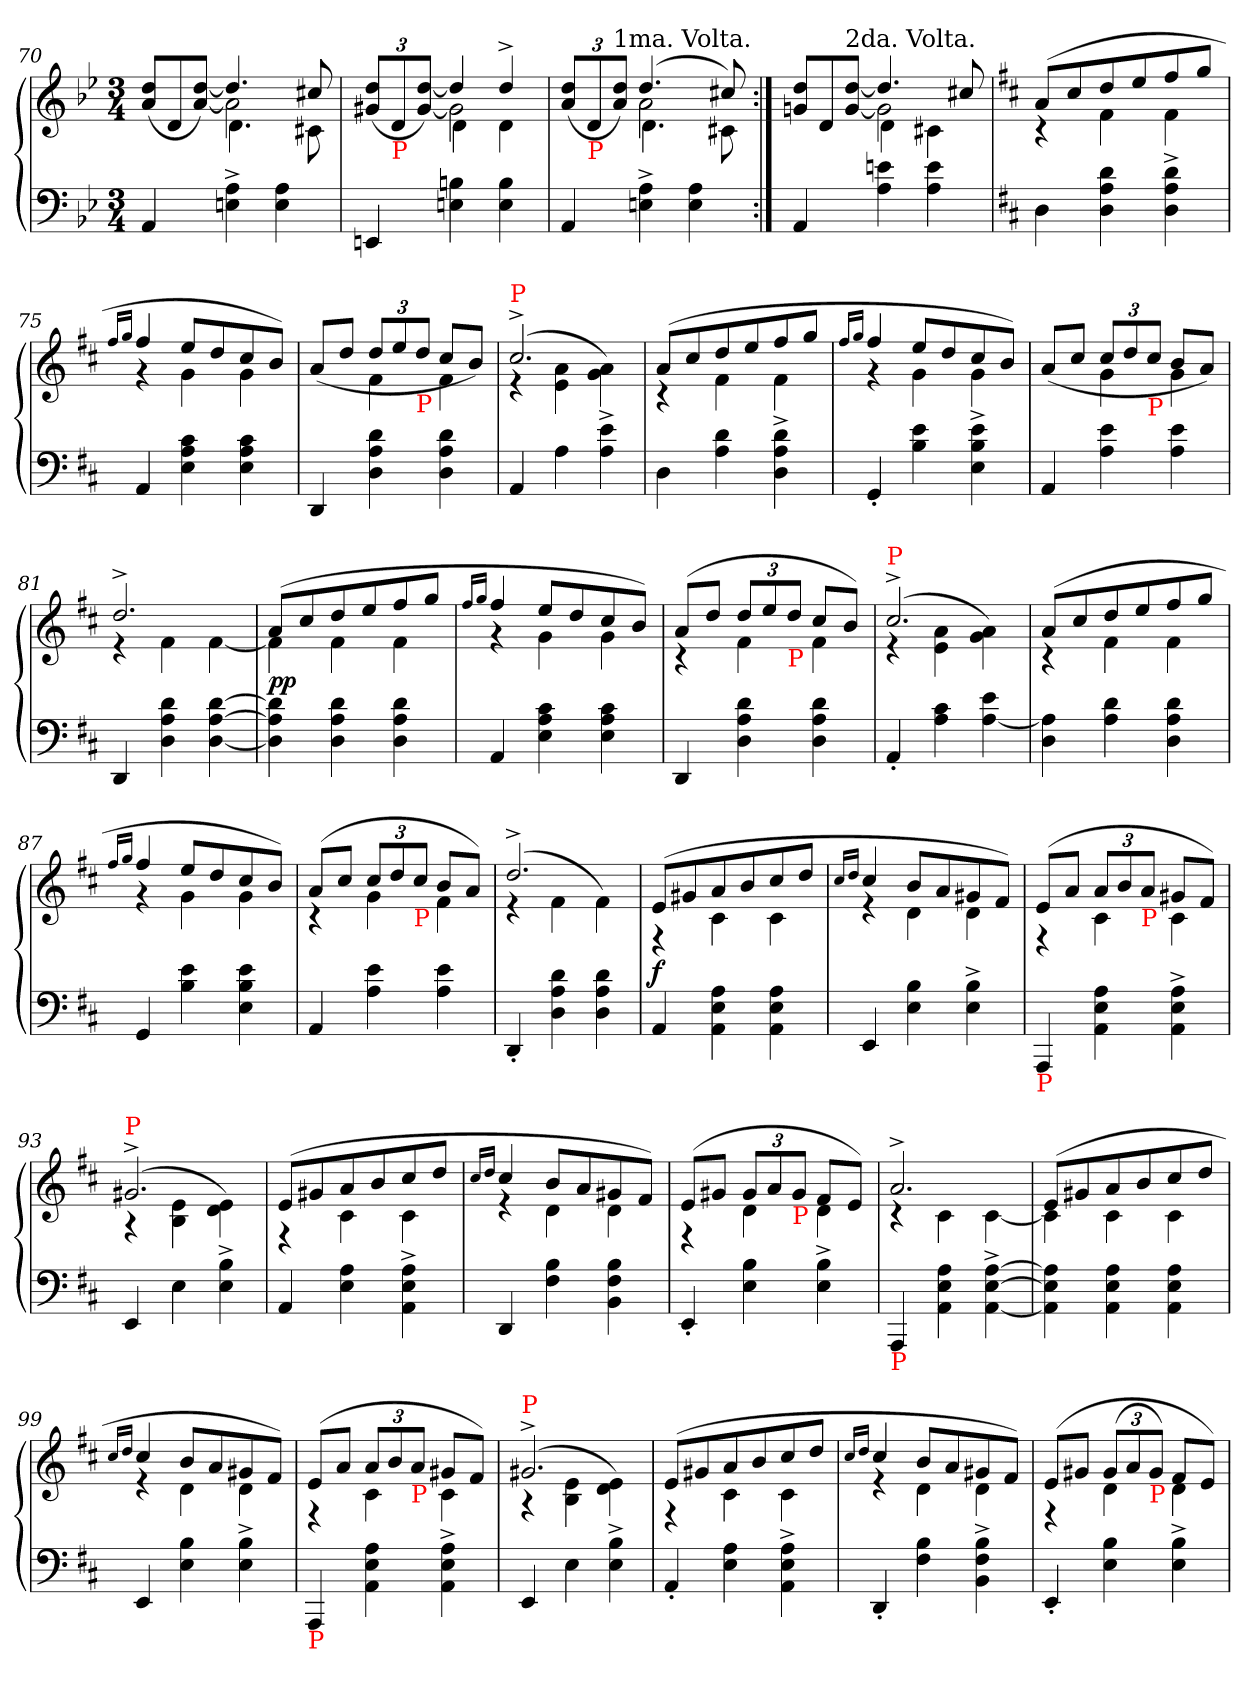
**kern	**kern	**dynam
*part1	*part1	*part1
*staff2	*staff1	*staff1/2
*clefF4	*clefG2	*
*k[b-e-]	*k[b-e-]	*
*M3/4	*M3/4	*
=70	=70	=70
*	*^	*
*	*	*Xtuplet	*
*	*	*^	*
4AA	4ryy	(<12dd/ 12a/L	4ryy	.
.	.	12d	.	.
.	.	[12dd [12aJ)	.	.
4A^ 4En^	4.dd]	2a]	4.d\	.
4A 4E	.	.	.	.
.	8cc#X	.	8c#X\	.
=71	=71	=71	=71	=71
*	*	*tuplet	*	*
*	*	*Xbrackettup	*	*
4EEn	4ryy	(<12dd/ 12g#X/L	4ryy	.
!	!	!LO:TX:b:color=red:t=P	!	!
.	.	12d	.	.
.	.	[12dd [12g#J)	.	.
4Bn 4En	4dd]	2g#]	4d\	.
4B 4E	4dd^	.	4d\	.
=72	=72	=72	=72	=72
4AA	4ryy	(<12dd/ 12a/L	4ryy	.
!	!	!LO:TX:b:color=red:t=P	!	!
.	.	12d	.	.
!	!	!LO:TX:a:t=1ma. Volta.	!	!
.	.	12dd 12aJ)	.	.
4A^ 4En^	(>4.dd	2a	4.d\	.
4A 4E	.	.	.	.
.	8cc#X)	.	8c#X\	.
=73:|!	=73:|!	=73:|!	=73:|!	=73:|!
*	*	*Xtuplet	*	*
4AA	4ryy	12dd/ 12gn/L	4ryy	.
.	.	12d	.	.
!	!	!LO:TX:a:t=2da. Volta.	!	!
.	.	[12dd [12gJ	.	.
4en 4A	4.dd]	2g]	4d\	.
4e 4A	.	.	4c#X\	.
.	8cc#X	.	.	.
*	*v	*v	*v	*
=74	=74	=74
*k[f#c#]	*k[f#c#]	*
*	*^	*
4D	(>8aL	4rc	.
.	8cc#	.	.
4d 4A 4D	8dd	4f#	.
.	8ee	.	.
4d^ 4A^ 4D^	8ff#	4f#	.
.	8ggJ	.	.
=75	=75	=75	=75
.	16qff#/LL	.	.
.	16qgg/JJ	.	.
4AA	4ff#	4rg	.
4c# 4A 4E	8eeL	4g	.
.	8dd	.	.
4c# 4A 4E	8cc#	4g	.
.	8bJ)	.	.
=76	=76	=76	=76
4DD	(>8a/L	4ryy	.
.	8ddJ	.	.
*	*tuplet	*	*
4d 4A 4D	12ddL	4f#	.
.	12ee	.	.
!	!LO:TX:b:color=red:t=P	!	!
.	12ddJ	.	.
4d 4A 4D	8cc#L	4f#	.
.	8bJ)	.	.
=77	=77	=77	=77
!	!LO:TX:a:color=red:t=P	!	!
4AA	(>2.cc#^	4re	.
4A	.	4a 4e	.
4e^ 4A^	.	4a 4g)	.
=78	=78	=78	=78
4D	(>8aL	4rc	.
.	8cc#	.	.
4d 4A	8dd	4f#	.
.	8ee	.	.
4d^ 4A^ 4D^	8ff#	4f#	.
.	8ggJ	.	.
=79	=79	=79	=79
.	16qff#/LL	.	.
.	16qgg/JJ	.	.
4GG'	4ff#	4rg	.
4e 4B	8eeL	4g	.
.	8dd	.	.
4e^ 4B^ 4E^	8cc#	4g	.
.	8bJ)	.	.
=80	=80	=80	=80
4AA	(>8a/L	4ryy	.
.	8cc#J	.	.
4e 4A	12cc#L	4g	.
.	12dd	.	.
!	!LO:TX:b:color=red:t=P	!	!
.	12cc#J	.	.
4e 4A	8bL	4g	.
.	8aJ)	.	.
=81	=81	=81	=81
4DD	2.dd^	4re	.
4d 4A 4D	.	4f#	.
[4d [4A [4D	.	[4f#	.
=82	=82	=82	=82
4d] 4A] 4D]	(>8aL	4f#]	pp
.	8cc#	.	.
4d 4A 4D	8dd	4f#	.
.	8ee	.	.
4d 4A 4D	8ff#	4f#	.
.	8ggJ	.	.
=83	=83	=83	=83
.	16qff#/LL	.	.
.	16qgg/JJ	.	.
4AA	4ff#	4rg	.
4c# 4A 4E	8eeL	4g	.
.	8dd	.	.
4c# 4A 4E	8cc#	4g	.
.	8bJ)	.	.
=84	=84	=84	=84
4DD	(>8aL	4rc	.
.	8ddJ	.	.
4d 4A 4D	12ddL	4f#	.
.	12ee	.	.
!	!LO:TX:b:color=red:t=P	!	!
.	12ddJ	.	.
4d 4A 4D	8cc#L	4f#	.
.	8bJ)	.	.
=85	=85	=85	=85
!	!LO:TX:a:color=red:t=P	!	!
4AA'	(>2.cc#^	4re	.
4c# 4A	.	4a 4e	.
4e [4A	.	4a 4g)	.
=86	=86	=86	=86
4A] 4D	(>8aL	4rc	.
.	8cc#	.	.
4d 4A	8dd	4f#	.
.	8ee	.	.
4d 4A 4D	8ff#	4f#	.
.	8ggJ	.	.
=87	=87	=87	=87
.	16qff#/LL	.	.
.	16qgg/JJ	.	.
4GG	4ff#	4rg	.
4e 4B	8eeL	4g	.
.	8dd	.	.
4e 4B 4E	8cc#	4g	.
.	8bJ)	.	.
=88	=88	=88	=88
4AA	(>8aL	4rc	.
.	8cc#J	.	.
4e 4A	12cc#L	4g	.
.	12dd	.	.
!	!LO:TX:b:color=red:t=P	!	!
.	12cc#J	.	.
4e 4A	8bL	4f#	.
.	8aJ)	.	.
=89	=89	=89	=89
4DD'	(>2.dd^	4re	.
4d 4A 4D	.	4f#	.
4d 4A 4D	.	4f#)	.
=90	=90	=90	=90
4AA	(>8eL	4rF	f
.	8g#X	.	.
4A 4E 4AA	8a	4c#	.
.	8b	.	.
4A 4E 4AA	8cc#	4c#	.
.	8ddJ	.	.
=91	=91	=91	=91
.	16qcc#/LL	.	.
.	16qdd/JJ	.	.
4EE	4cc#	4re	.
4B 4E	8bL	4d	.
.	8a	.	.
4B^ 4E^	8g#X	4d	.
.	8f#J)	.	.
=92	=92	=92	=92
!LO:TX:b:color=red:t=P	!	!	!
4AAA	(>8eL	4rF	.
.	8aJ	.	.
4A 4E 4AA	12aL	4c#	.
.	12b	.	.
!	!LO:TX:b:color=red:t=P	!	!
.	12aJ	.	.
4A^ 4E^ 4AA^	8g#XL	4c#	.
.	8f#J)	.	.
=93	=93	=93	=93
!	!LO:TX:a:color=red:t=P	!	!
4EE	(>2.g#X^	4rA	.
4E	.	4e 4B	.
4B^ 4E^	.	4e 4d)	.
=94	=94	=94	=94
4AA	(>8eL	4rF	.
.	8g#X	.	.
4A 4E	8a	4c#	.
.	8b	.	.
4A^ 4E^ 4AA^	8cc#	4c#	.
.	8ddJ	.	.
=95	=95	=95	=95
.	16qcc#/LL	.	.
.	16qdd/JJ	.	.
4DD	4cc#	4re	.
4B 4F#	8bL	4d	.
.	8a	.	.
4B 4F# 4BB	8g#X	4d	.
.	8f#J)	.	.
=96	=96	=96	=96
4EE'	(>8eL	4rF	.
.	8g#XJ	.	.
4B 4E	12g#L	4d	.
.	12a	.	.
!	!LO:TX:b:color=red:t=P	!	!
.	12g#J	.	.
4B^ 4E^	8f#L	4d	.
.	8eJ)	.	.
=97	=97	=97	=97
!LO:TX:b:color=red:t=P	!	!	!
4AAA	2.a^	4rc	.
4A 4E 4AA	.	4c#	.
[4A^ [4E^ [4AA^	.	[4c#	.
=98	=98	=98	=98
4A] 4E] 4AA]	(>8eL	4c#]	.
.	8g#X	.	.
4A 4E 4AA	8a	4c#	.
.	8b	.	.
4A 4E 4AA	8cc#	4c#	.
.	8ddJ	.	.
=99	=99	=99	=99
.	16qcc#/LL	.	.
.	16qdd/JJ	.	.
4EE	4cc#	4re	.
4B 4E	8bL	4d	.
.	8a	.	.
4B^ 4E^	8g#X	4d	.
.	8f#J)	.	.
=100	=100	=100	=100
!LO:TX:b:color=red:t=P	!	!	!
4AAA	(>8eL	4rF	.
.	8aJ	.	.
4A 4E 4AA	12aL	4c#	.
.	12b	.	.
!	!LO:TX:b:color=red:t=P	!	!
.	12aJ	.	.
4A^ 4E^ 4AA^	8g#XL	4c#	.
.	8f#J)	.	.
=101	=101	=101	=101
!	!LO:TX:a:color=red:t=P	!	!
4EE	(>2.g#X^	4rA	.
4E	.	4e 4B	.
4B^ 4E^	.	4e 4d)	.
=102	=102	=102	=102
4AA'	(>8eL	4rF	.
.	8g#X	.	.
4A 4E	8a	4c#	.
.	8b	.	.
4A^ 4E^ 4AA^	8cc#	4c#	.
.	8ddJ	.	.
=103	=103	=103	=103
.	16qcc#/LL	.	.
.	16qdd/JJ	.	.
4DD'	4cc#	4re	.
4B 4F#	8bL	4d	.
.	8a	.	.
4B^ 4F#^ 4BB^	8g#X	4d	.
.	8f#J)	.	.
=104	=104	=104	=104
4EE'	(>8eL	4rF	.
.	8g#XJ	.	.
4B 4E	(<12g#L	4d	.
.	12a	.	.
!	!LO:TX:b:color=red:t=P	!	!
.	12g#J)	.	.
4B^ 4E^	8f#L	4d	.
.	8eJ)	.	.
*	*v	*v	*
=	=	=
*-	*-	*-
